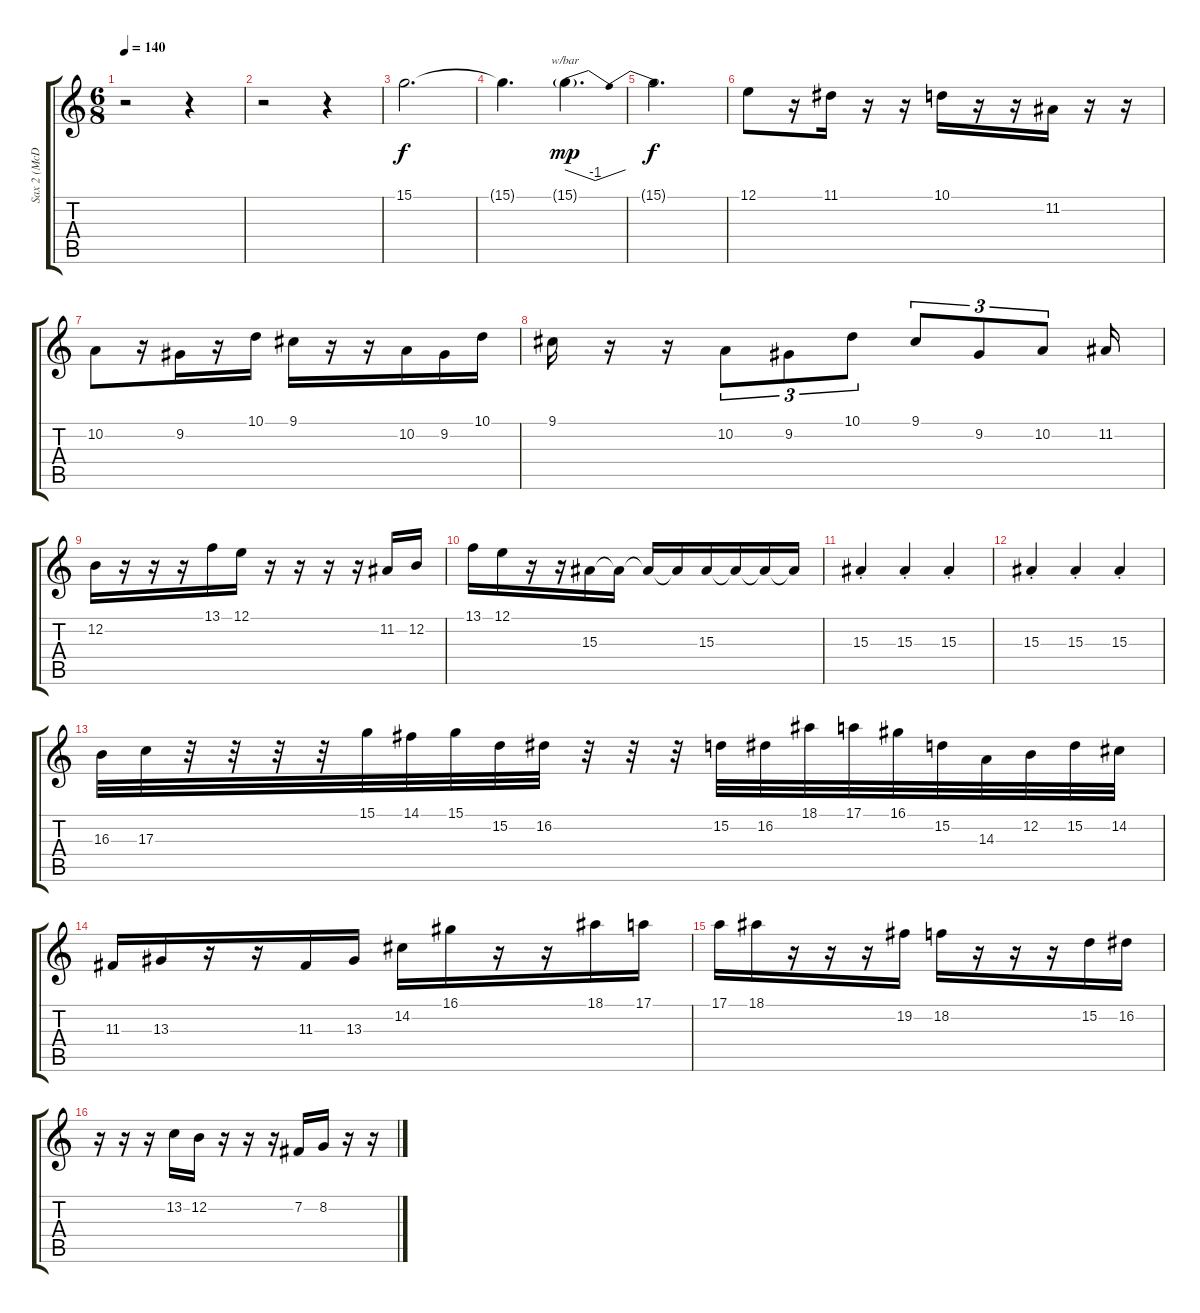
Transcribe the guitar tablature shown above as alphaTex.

\track ("Sax 2 (McDonald)" "Sax 2 (McD") {instrument tenorsax}
\staff {score tabs}
\tuning (E4 B3 G3 D3 A2 E2) {hide}
\ts (6 8)
\tempo 140
\clef g2
\ks c
r.2{dy f} r.4 |
r.2 r.4 |
15.1.2{d} |
15.1{t}.4{d} 15.1{g}.4{d tbe (dip default 0 0 30 -4 60 0) dy mp} |
15.1{t}.2{d dy f} |
12.1.8 r.16 11.1.16 r.16 r.16 10.1.16 r.16 r.16 11.2.16 r.16 r.16 |
10.2.8 r.16 9.2.16 r.16 10.1.16 9.1.16 r.16 r.16 10.2.16 9.2.16 10.1.16 |
9.1.16 r.16 r.16 10.2.8{tu (3 2)} 9.2.8{tu (3 2)} 10.1.8{tu (3 2)} 9.1.8{tu (3 2)} 9.2.8{tu (3 2)} 10.2.8{tu (3 2)} 11.2.16 |
12.2.16 r.16 r.16 r.16 13.1.16 12.1.16 r.16 r.16 r.16 r.16 11.2.16 12.2.16 |
13.1.16 12.1.16 r.16 r.16 15.3.16 15.3{t}.16 15.3{t}.16 15.3{t}.16 15.3.16 15.3{t}.16 15.3{t}.16 15.3{t}.16 |
15.3{st}.4 15.3{st}.4 15.3{st}.4 |
15.3{st}.4 15.3{st}.4 15.3{st}.4 |
16.3.32 17.3.32 r.32 r.32 r.32 r.32 15.1.32 14.1.32 15.1.32 15.2.32 16.2.32 r.32 r.32 r.32 15.2.32 16.2.32 18.1.32 17.1.32 16.1.32 15.2.32 14.3.32 12.2.32 15.2.32 14.2.32 |
11.3.16 13.3.16 r.16 r.16 11.3.16 13.3.16 14.2.16 16.1.16 r.16 r.16 18.1.16 17.1.16 |
17.1.16 18.1.16 r.16 r.16 r.16 19.2.16 18.2.16 r.16 r.16 r.16 15.2.16 16.2.16 |
r.16 r.16 r.16 13.2.16 12.2.16 r.16 r.16 r.16 7.2.16 8.2.16 r.16 r.16
